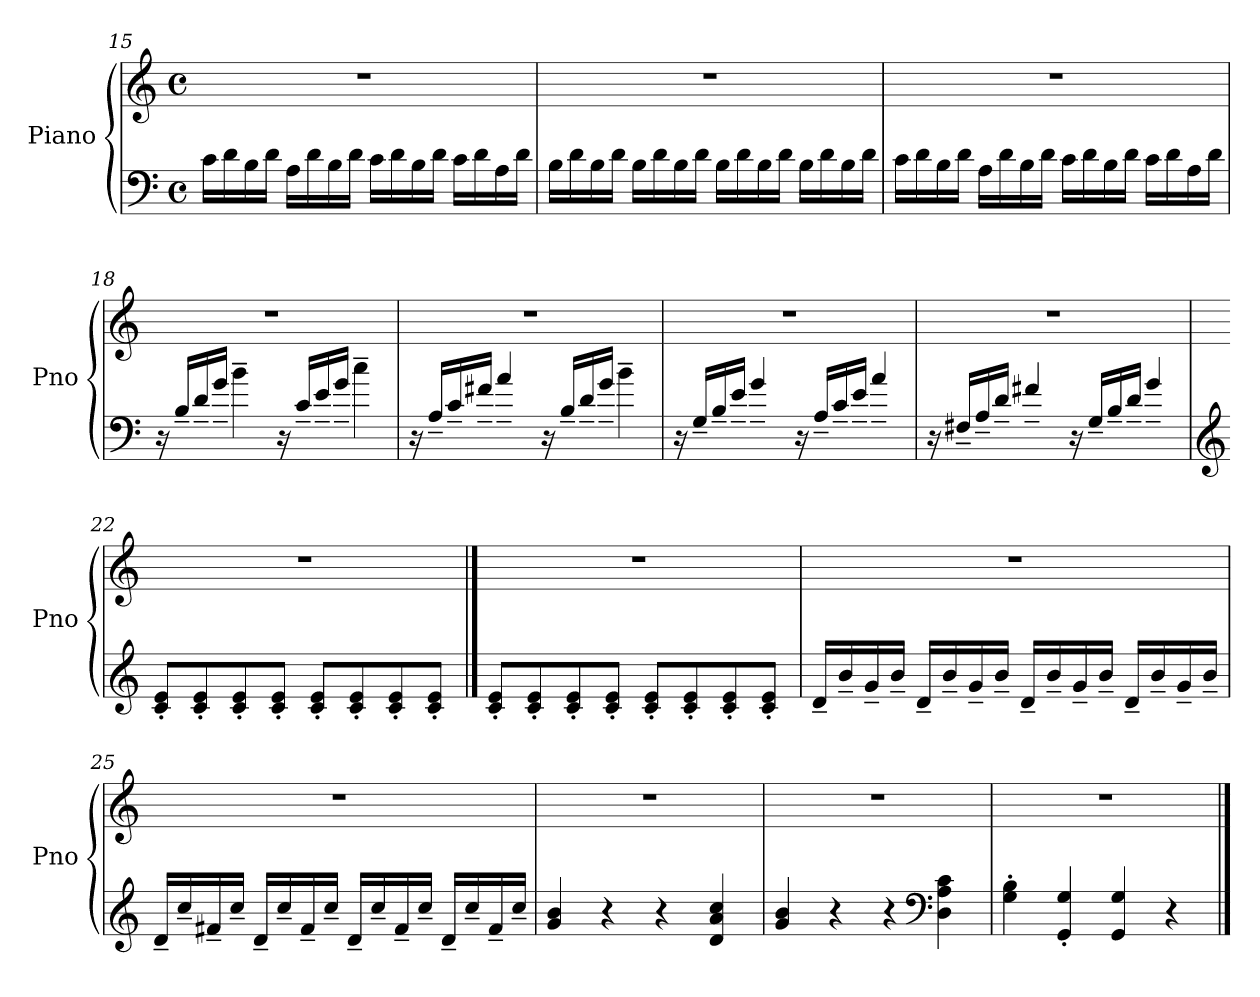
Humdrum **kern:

**kern	**kern
*part1	*part1
*staff2	*staff1
*I"Piano	*
*I'Pno	*
!!LO:LB:g=z
*clefF4	*clefG2
*k[]	*k[]
*M4/4	*M4/4
*met(c)	*met(c)
=15	=15
16c\LL	1r
16d\	.
16B\	.
16d\JJ	.
16A\LL	.
16d\	.
16B\	.
16d\JJ	.
16c\LL	.
16d\	.
16B\	.
16d\JJ	.
16c\LL	.
16d\	.
16A\	.
16d\JJ	.
=16	=16
16B\LL	1r
16d\	.
16B\	.
16d\JJ	.
16B\LL	.
16d\	.
16B\	.
16d\JJ	.
16B\LL	.
16d\	.
16B\	.
16d\JJ	.
16B\LL	.
16d\	.
16B\	.
16d\JJ	.
!!LO:LB:g=z
=17	=17
16c\LL	1r
16d\	.
16B\	.
16d\JJ	.
16A\LL	.
16d\	.
16B\	.
16d\JJ	.
16c\LL	.
16d\	.
16B\	.
16d\JJ	.
16c\LL	.
16d\	.
16A\	.
16d\JJ	.
=18	=18
16r	1r
16B~/LL	.
16d~/	.
16g~/JJ	.
4b~\	.
16r	.
16c~/LL	.
16e~/	.
16g~/JJ	.
4cc~\	.
=19	=19
16r	1r
16A~/LL	.
16c~/	.
16f#X~/JJ	.
4a~/	.
16r	.
16B~/LL	.
16d~/	.
16g~/JJ	.
4b~\	.
!!LO:PB:g=z
=20	=20
16r	1r
16G~/LL	.
16B~/	.
16e~/JJ	.
4g~/	.
16r	.
16A~/LL	.
16c~/	.
16e~/JJ	.
4a~/	.
!!LO:PB:g=z
=21	=21
16r	1r
16F#X~/LL	.
16A~/	.
16d~/JJ	.
4f#X~/	.
16r	.
16G~/LL	.
16B~/	.
16d~/JJ	.
4g~/	.
=22	=22
*clefG2	*
8c/' 8e/'L	1r
8c/' 8e/'	.
8c/' 8e/'	.
8c/' 8e/'J	.
8c/' 8e/'L	.
8c/' 8e/'	.
8c/' 8e/'	.
8c/' 8e/'J	.
==23	==23
8c/' 8e/'L	1r
8c/' 8e/'	.
8c/' 8e/'	.
8c/' 8e/'J	.
8c/' 8e/'L	.
8c/' 8e/'	.
8c/' 8e/'	.
8c/' 8e/'J	.
=24	=24
16d~/LL	1r
16b~/	.
16g~/	.
16b~/JJ	.
16d~/LL	.
16b~/	.
16g~/	.
16b~/JJ	.
16d~/LL	.
16b~/	.
16g~/	.
16b~/JJ	.
16d~/LL	.
16b~/	.
16g~/	.
16b~/JJ	.
!!LO:LB:g=z
=25	=25
16d~/LL	1r
16cc~/	.
16f#X~/	.
16cc~/JJ	.
16d~/LL	.
16cc~/	.
16f#~/	.
16cc~/JJ	.
16d~/LL	.
16cc~/	.
16f#~/	.
16cc~/JJ	.
16d~/LL	.
16cc~/	.
16f#~/	.
16cc~/JJ	.
=26	=26
4g/ 4b/	1r
4r	.
4r	.
4d/ 4a/ 4cc/	.
=27	=27
4g/ 4b/	1r
4r	.
4r	.
*clefF4	*
4D\ 4A\ 4c\	.
=28	=28
4G\' 4B\'	1r
4GG/' 4G/'	.
4GG/ 4G/	.
4r	.
==	==
*-	*-
